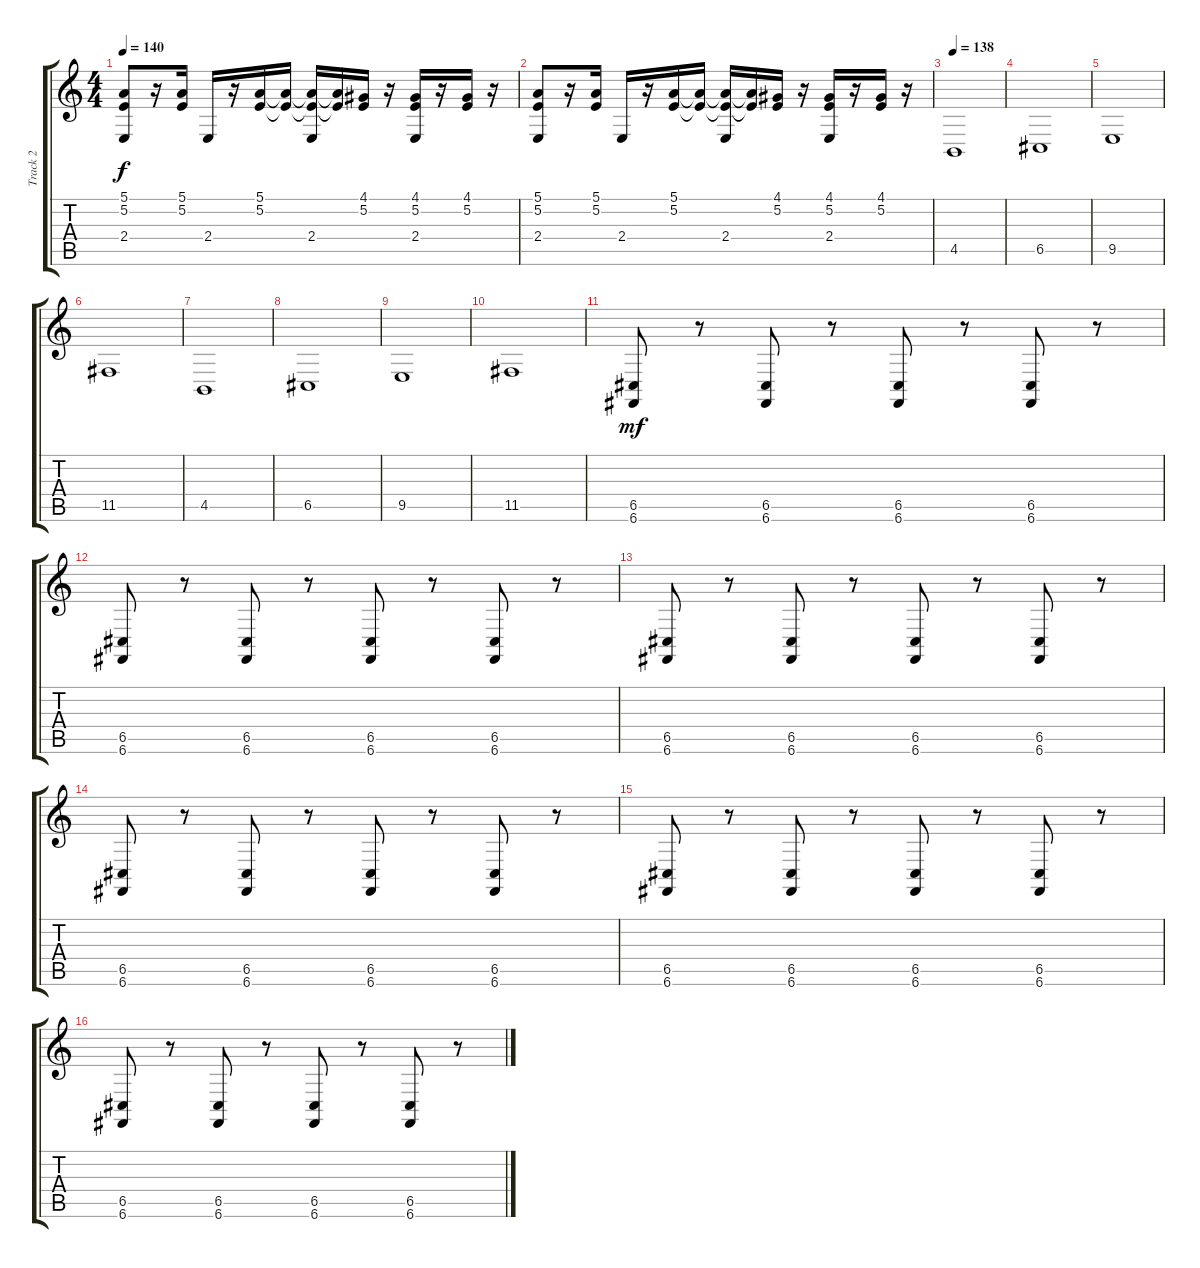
\track ("Track 2" "Track 2") {instrument lead2sawtooth}
\staff {score tabs}
\tuning (E4 B3 G3 D3 G2 C2) {hide}
\ts (4 4)
\tempo 140
\clef g2
\ks c
(5.1 5.2 2.4).8{dy f} r.16 (5.1 5.2).16 2.4.16 r.16 (5.1 5.2).16 (5.1{t} 5.2{t}).16 (5.1{t} 5.2{t} 2.4).16 (5.1{t} 5.2{t}).16 (4.1 5.2).16 r.16 (4.1 5.2 2.4).16 r.16 (4.1 5.2).16 r.16 |
(5.1 5.2 2.4).8 r.16 (5.1 5.2).16 2.4.16 r.16 (5.1 5.2).16 (5.1{t} 5.2{t}).16 (5.1{t} 5.2{t} 2.4).16 (5.1{t} 5.2{t}).16 (4.1 5.2).16 r.16 (4.1 5.2 2.4).16 r.16 (4.1 5.2).16 r.16 |
\tempo 138
4.5.1 |
6.5.1 |
9.5.1 |
11.5.1 |
4.5.1 |
6.5.1 |
9.5.1 |
11.5.1 |
(6.5 6.6).8{dy mf} r.8 (6.5 6.6).8 r.8 (6.5 6.6).8 r.8 (6.5 6.6).8 r.8 |
(6.5 6.6).8 r.8 (6.5 6.6).8 r.8 (6.5 6.6).8 r.8 (6.5 6.6).8 r.8 |
(6.5 6.6).8 r.8 (6.5 6.6).8 r.8 (6.5 6.6).8 r.8 (6.5 6.6).8 r.8 |
(6.5 6.6).8 r.8 (6.5 6.6).8 r.8 (6.5 6.6).8 r.8 (6.5 6.6).8 r.8 |
(6.5 6.6).8 r.8 (6.5 6.6).8 r.8 (6.5 6.6).8 r.8 (6.5 6.6).8 r.8 |
(6.5 6.6).8 r.8 (6.5 6.6).8 r.8 (6.5 6.6).8 r.8 (6.5 6.6).8 r.8
